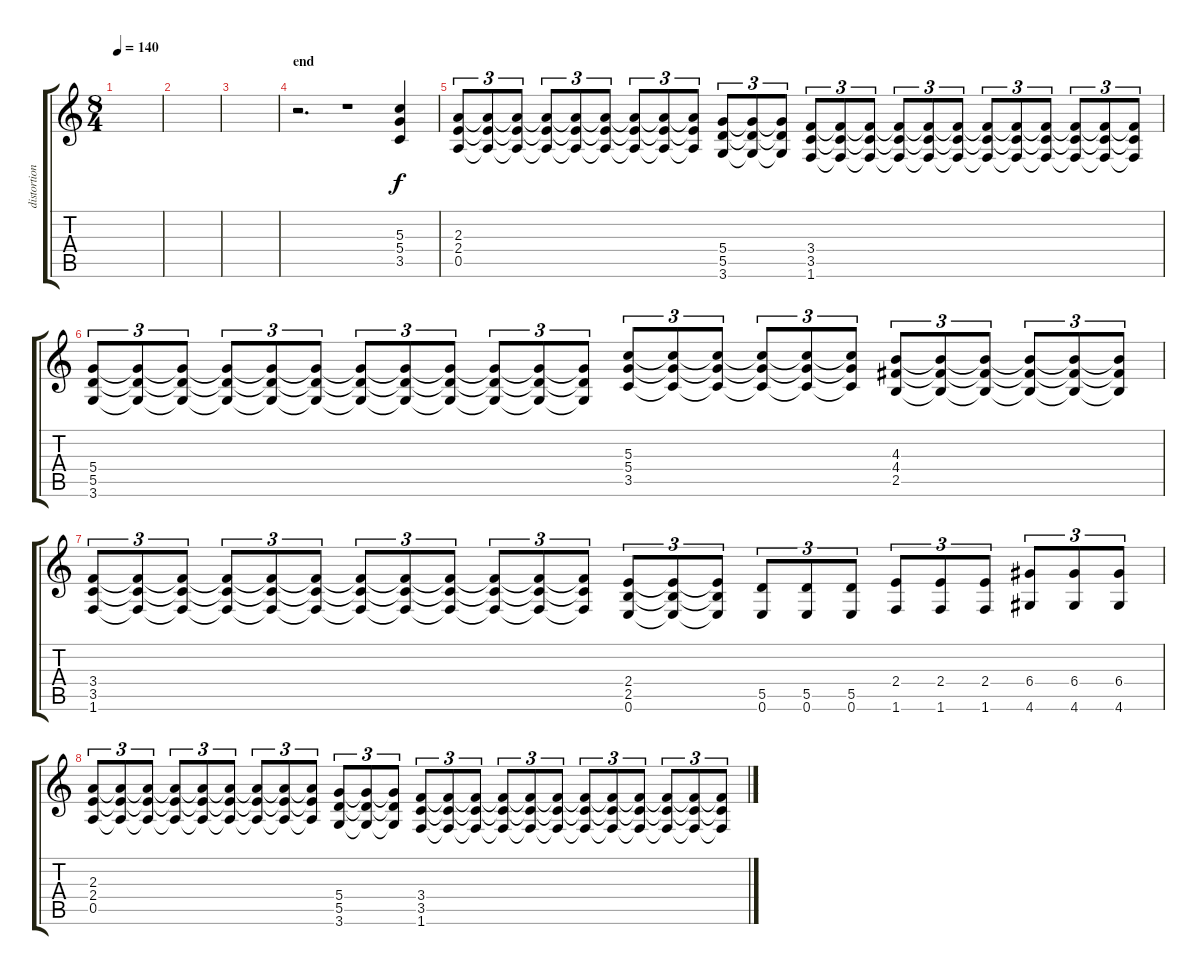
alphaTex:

\track ("distortion" "distortion") {instrument distortionguitar}
\staff {score tabs}
\tuning (E4 B3 G3 D3 A2 E2) {hide}
\ts (8 4)
\tempo 140
\clef g2
\ks c
|
|
|
\section ("" "end")
r.2{d} r.1 (5.3 5.4 3.5).4 |
(2.3 2.4 0.5).8{tu (3 2)} (2.3{t} 2.4{t} 0.5{t}).8{tu (3 2)} (2.3{t} 2.4{t} 0.5{t}).8{tu (3 2)} (2.3{t} 2.4{t} 0.5{t}).8{tu (3 2)} (2.3{t} 2.4{t} 0.5{t}).8{tu (3 2)} (2.3{t} 2.4{t} 0.5{t}).8{tu (3 2)} (2.3{t} 2.4{t} 0.5{t}).8{tu (3 2)} (2.3{t} 2.4{t} 0.5{t}).8{tu (3 2)} (2.3{t} 2.4{t} 0.5{t}).8{tu (3 2)} (5.4 5.5 3.6).8{tu (3 2)} (5.4{t} 5.5{t} 3.6{t}).8{tu (3 2)} (5.4{t} 5.5{t} 3.6{t}).8{tu (3 2)} (3.4 3.5 1.6).8{tu (3 2)} (3.4{t} 3.5{t} 1.6{t}).8{tu (3 2)} (3.4{t} 3.5{t} 1.6{t}).8{tu (3 2)} (3.4{t} 3.5{t} 1.6{t}).8{tu (3 2)} (3.4{t} 3.5{t} 1.6{t}).8{tu (3 2)} (3.4{t} 3.5{t} 1.6{t}).8{tu (3 2)} (3.4{t} 3.5{t} 1.6{t}).8{tu (3 2)} (3.4{t} 3.5{t} 1.6{t}).8{tu (3 2)} (3.4{t} 3.5{t} 1.6{t}).8{tu (3 2)} (3.4{t} 3.5{t} 1.6{t}).8{tu (3 2)} (3.4{t} 3.5{t} 1.6{t}).8{tu (3 2)} (3.4{t} 3.5{t} 1.6{t}).8{tu (3 2)} |
(5.4 5.5 3.6).8{tu (3 2)} (5.4{t} 5.5{t} 3.6{t}).8{tu (3 2)} (5.4{t} 5.5{t} 3.6{t}).8{tu (3 2)} (5.4{t} 5.5{t} 3.6{t}).8{tu (3 2)} (5.4{t} 5.5{t} 3.6{t}).8{tu (3 2)} (5.4{t} 5.5{t} 3.6{t}).8{tu (3 2)} (5.4{t} 5.5{t} 3.6{t}).8{tu (3 2)} (5.4{t} 5.5{t} 3.6{t}).8{tu (3 2)} (5.4{t} 5.5{t} 3.6{t}).8{tu (3 2)} (5.4{t} 5.5{t} 3.6{t}).8{tu (3 2)} (5.4{t} 5.5{t} 3.6{t}).8{tu (3 2)} (5.4{t} 5.5{t} 3.6{t}).8{tu (3 2)} (5.3 5.4 3.5).8{tu (3 2)} (5.3{t} 5.4{t} 3.5{t}).8{tu (3 2)} (5.3{t} 5.4{t} 3.5{t}).8{tu (3 2)} (5.3{t} 5.4{t} 3.5{t}).8{tu (3 2)} (5.3{t} 5.4{t} 3.5{t}).8{tu (3 2)} (5.3{t} 5.4{t} 3.5{t}).8{tu (3 2)} (4.3 4.4 2.5).8{tu (3 2)} (4.3{t} 4.4{t} 2.5{t}).8{tu (3 2)} (4.3{t} 4.4{t} 2.5{t}).8{tu (3 2)} (4.3{t} 4.4{t} 2.5{t}).8{tu (3 2)} (4.3{t} 4.4{t} 2.5{t}).8{tu (3 2)} (4.3{t} 4.4{t} 2.5{t}).8{tu (3 2)} |
(3.4 3.5 1.6).8{tu (3 2)} (3.4{t} 3.5{t} 1.6{t}).8{tu (3 2)} (3.4{t} 3.5{t} 1.6{t}).8{tu (3 2)} (3.4{t} 3.5{t} 1.6{t}).8{tu (3 2)} (3.4{t} 3.5{t} 1.6{t}).8{tu (3 2)} (3.4{t} 3.5{t} 1.6{t}).8{tu (3 2)} (3.4{t} 3.5{t} 1.6{t}).8{tu (3 2)} (3.4{t} 3.5{t} 1.6{t}).8{tu (3 2)} (3.4{t} 3.5{t} 1.6{t}).8{tu (3 2)} (3.4{t} 3.5{t} 1.6{t}).8{tu (3 2)} (3.4{t} 3.5{t} 1.6{t}).8{tu (3 2)} (3.4{t} 3.5{t} 1.6{t}).8{tu (3 2)} (2.4 2.5 0.6).8{tu (3 2)} (2.4{t} 2.5{t} 0.6{t}).8{tu (3 2)} (2.4{t} 2.5{t} 0.6{t}).8{tu (3 2)} (5.5 0.6).8{tu (3 2)} (5.5 0.6).8{tu (3 2)} (5.5 0.6).8{tu (3 2)} (2.4 1.6).8{tu (3 2)} (2.4 1.6).8{tu (3 2)} (2.4 1.6).8{tu (3 2)} (6.4 4.6).8{tu (3 2)} (6.4 4.6).8{tu (3 2)} (6.4 4.6).8{tu (3 2)} |
(2.3 2.4 0.5).8{tu (3 2)} (2.3{t} 2.4{t} 0.5{t}).8{tu (3 2)} (2.3{t} 2.4{t} 0.5{t}).8{tu (3 2)} (2.3{t} 2.4{t} 0.5{t}).8{tu (3 2)} (2.3{t} 2.4{t} 0.5{t}).8{tu (3 2)} (2.3{t} 2.4{t} 0.5{t}).8{tu (3 2)} (2.3{t} 2.4{t} 0.5{t}).8{tu (3 2)} (2.3{t} 2.4{t} 0.5{t}).8{tu (3 2)} (2.3{t} 2.4{t} 0.5{t}).8{tu (3 2)} (5.4 5.5 3.6).8{tu (3 2)} (5.4{t} 5.5{t} 3.6{t}).8{tu (3 2)} (5.4{t} 5.5{t} 3.6{t}).8{tu (3 2)} (3.4 3.5 1.6).8{tu (3 2)} (3.4{t} 3.5{t} 1.6{t}).8{tu (3 2)} (3.4{t} 3.5{t} 1.6{t}).8{tu (3 2)} (3.4{t} 3.5{t} 1.6{t}).8{tu (3 2)} (3.4{t} 3.5{t} 1.6{t}).8{tu (3 2)} (3.4{t} 3.5{t} 1.6{t}).8{tu (3 2)} (3.4{t} 3.5{t} 1.6{t}).8{tu (3 2)} (3.4{t} 3.5{t} 1.6{t}).8{tu (3 2)} (3.4{t} 3.5{t} 1.6{t}).8{tu (3 2)} (3.4{t} 3.5{t} 1.6{t}).8{tu (3 2)} (3.4{t} 3.5{t} 1.6{t}).8{tu (3 2)} (3.4{t} 3.5{t} 1.6{t}).8{tu (3 2)}
